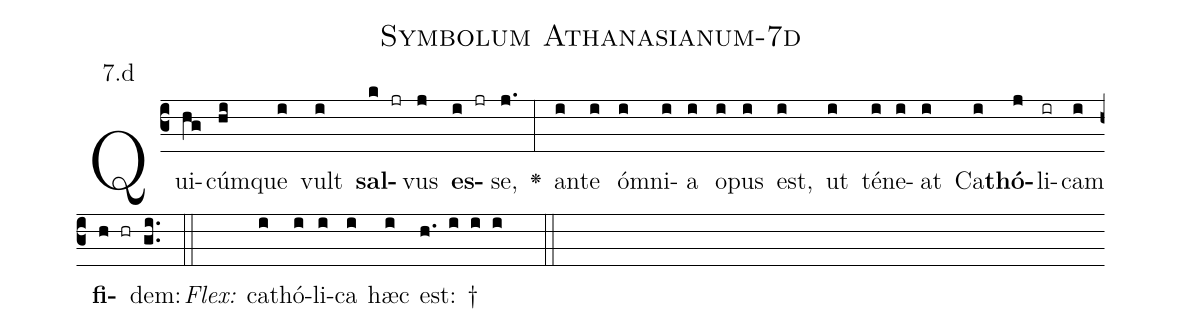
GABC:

name: Symbolum Athanasianum-7d;
annotation: 7.d;
%%
(c3)Qui(hg)cúm(hi)que(i) vult(i) <b>sal</b>(k jr)vus(j) <b>es</b>(i jr)se,(j.) <v>\greheightstar</v>(:) an(i)te(i) óm(i)ni(i)a(i) o(i)pus(i) est,(i) ut(i) té(i)ne(i)at(i) Ca(i)<b>thó</b>(j)li(ir)cam(i) <b>fi</b>(h hr)dem:(gi..) (::)
<i>Flex:</i>()  ca(i)thó(i)li(i)ca(i) hæc(i) est: †(h. i i i  ::)

%E(i) u(i) o(j) u(i) a(h) e.(gi..) (::)
